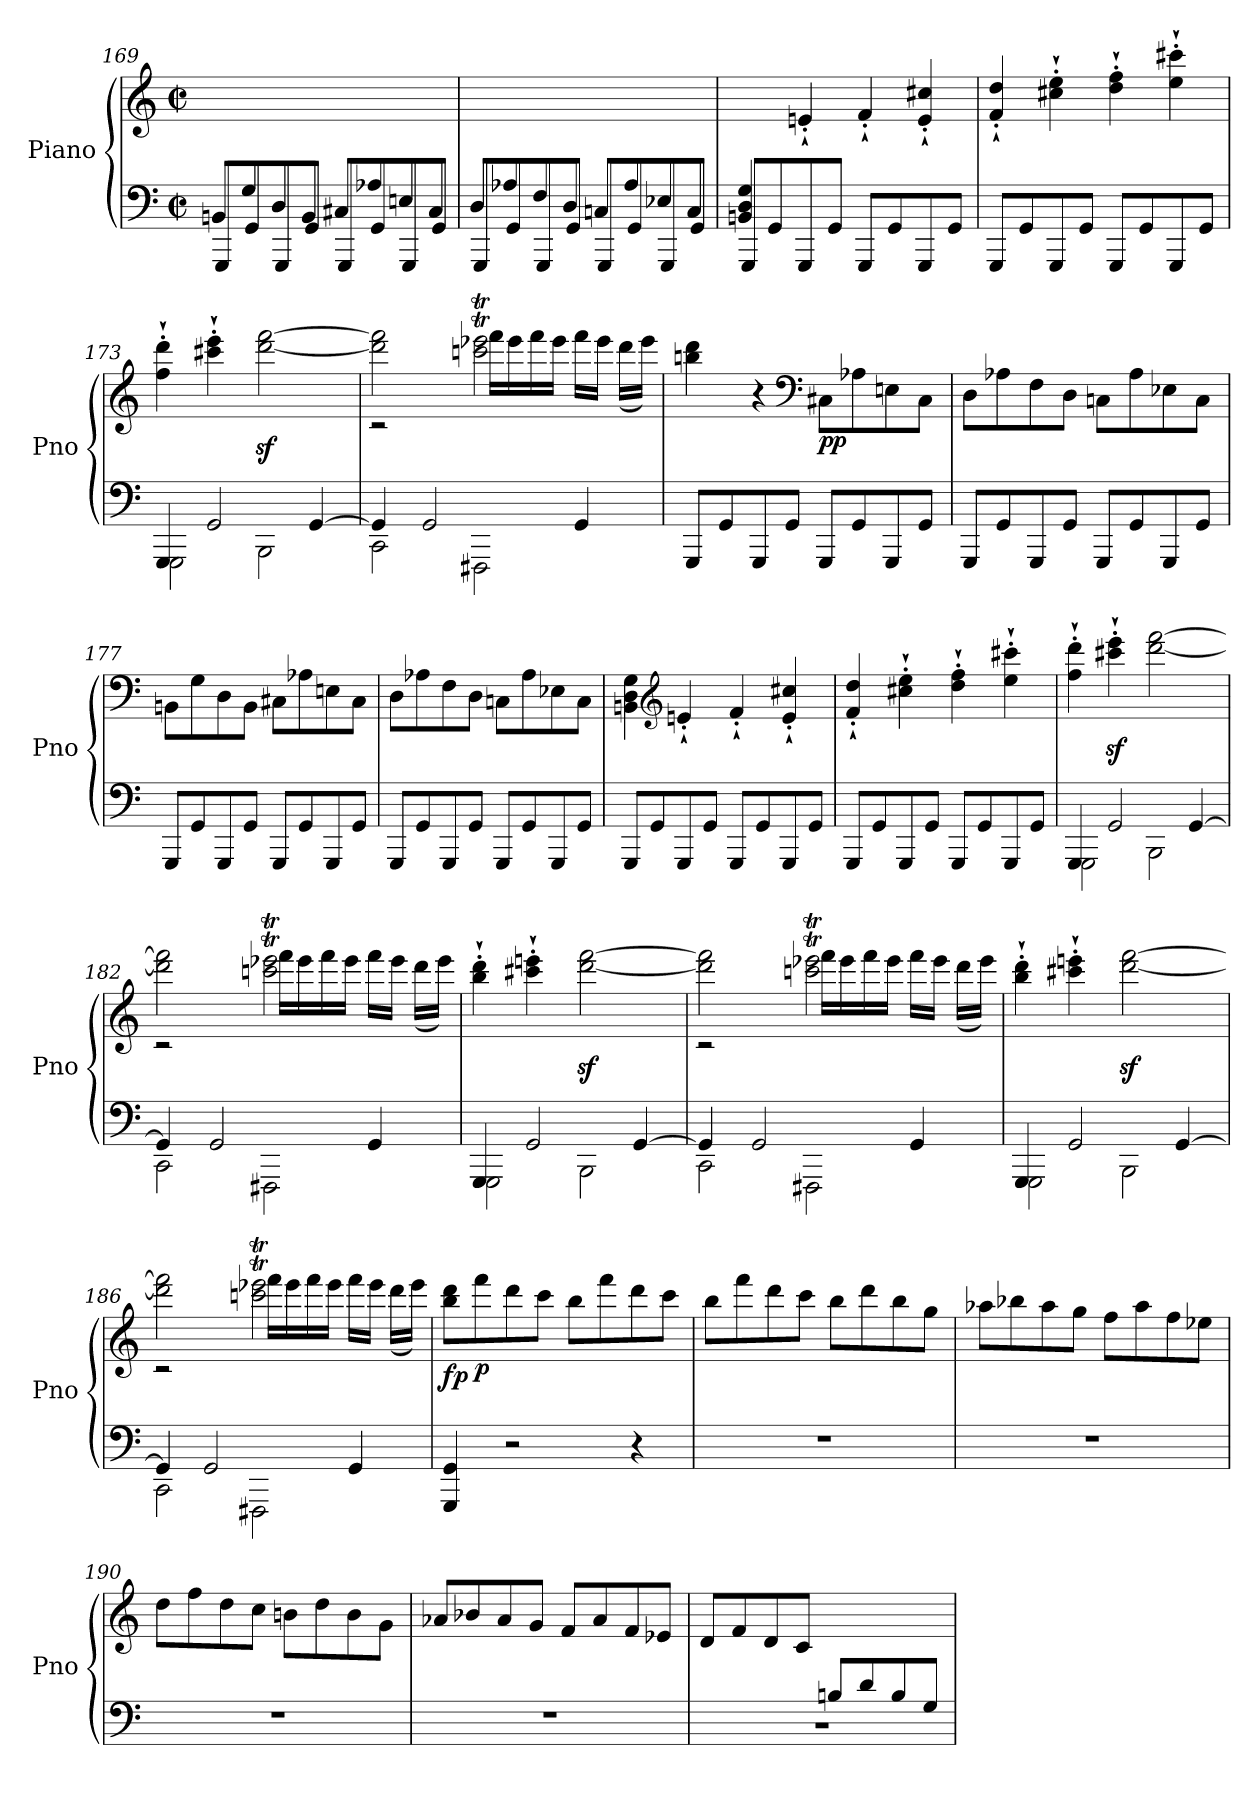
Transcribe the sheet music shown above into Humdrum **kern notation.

**kern	**kern	**dynam
*part1	*part1	*part1
*staff2	*staff1	*staff1/2
*I"Piano	*	*
*I'Pno	*	*
*clefF4	*clefG2	*
*k[]	*k[]	*
*C:	*C:	*
*M2/2	*M2/2	*
*met(c|)	*met(c|)	*
=169	=169	=169
*^	*	*
8BBn/L	8GGG/L	1ryy	.
8G/	8GG/	.	.
8D/	8GGG/	.	.
8BB/J	8GG/J	.	.
8C#X/L	8GGG/L	.	.
8A-X/	8GG/	.	.
8En/	8GGG/	.	.
8C#/J	8GG/J	.	.
=170	=170	=170	=170
8D/L	8GGG/L	1ryy	.
8A-X/	8GG/	.	.
8F/	8GGG/	.	.
8D/J	8GG/J	.	.
8Cn/L	8GGG/L	.	.
8A-/	8GG/	.	.
8E-X/	8GGG/	.	.
8C/J	8GG/J	.	.
!!LO:LB:g=z
=171	=171	=171	=171
4BBn/ 4D/ 4G/	8GGG/L	4ryy	.
.	8GG/	.	.
2.ryy	8GGG/	4en'<`</	.
.	8GG/J	.	.
.	8GGG/L	4f'<`</	.
.	8GG/	.	.
.	8GGG/	4e/'<`< 4cc#X/'<`<	.
.	8GG/J	.	.
*v	*v	*	*
=172	=172	=172
8GGG/L	4f/'<`< 4dd/'<`<	.
8GG/	.	.
8GGG/	4cc#X\'>`> 4ee\'>`>	.
8GG/J	.	.
8GGG/L	4dd\'>`> 4ff\'>`>	.
8GG/	.	.
8GGG/	4ee\'>`> 4ccc#X\'>`>	.
8GG/J	.	.
=173	=173	=173
*^	*	*
4GGG/	2GGG\	4ff\'>`> 4ddd\'>`>	.
2GG/	.	4ccc#X\'>`> 4eee\'>`>	.
.	2BBB\	[2ddd\z< [2fff\z<	.
[>4GG/	.	.	.
=174	=174	=174	=174
*	*	*^	*
4GG/]	2CC\	2ddd\] 2fff\]	2rc	.
2GG/	.	.	.	.
.	2FFF#X\	2cccn\T 2eee-X\T	16fffLL	.
.	.	.	16eee-	.
.	.	.	16fff	.
.	.	.	16eee-JJ	.
4GG/	.	.	16fffLL	.
.	.	.	16eee-JJ	.
.	.	.	(<16ddd\LL	.
.	.	.	16eee-\JJ)	.
*v	*v	*	*	*
*	*v	*v	*
=175	=175	=175
8GGG/L	4bbn\ 4ddd\	.
8GG/	.	.
8GGG/	4r	.
8GG/J	.	.
*	*clefF4	*
!	!	!LO:DY:b
8GGG/L	8C#X\L	pp
8GG/	8A-X\	.
8GGG/	8En\	.
8GG/J	8C#\J	.
!!LO:LB:g=z
=176	=176	=176
8GGG/L	8D\L	.
8GG/	8A-X\	.
8GGG/	8F\	.
8GG/J	8D\J	.
8GGG/L	8Cn\L	.
8GG/	8A-\	.
8GGG/	8E-X\	.
8GG/J	8C\J	.
=177	=177	=177
8GGG/L	8BBn\L	.
8GG/	8G\	.
8GGG/	8D\	.
8GG/J	8BB\J	.
8GGG/L	8C#X\L	.
8GG/	8A-X\	.
8GGG/	8En\	.
8GG/J	8C#\J	.
=178	=178	=178
8GGG/L	8D\L	.
8GG/	8A-X\	.
8GGG/	8F\	.
8GG/J	8D\J	.
8GGG/L	8Cn\L	.
8GG/	8A-\	.
8GGG/	8E-X\	.
8GG/J	8C\J	.
=179	=179	=179
8GGG/L	4BBn\ 4D\ 4G\	.
8GG/	.	.
*	*clefG2	*
8GGG/	4en'<`</	.
8GG/J	.	.
8GGG/L	4f'<`</	.
8GG/	.	.
8GGG/	4e/'<`< 4cc#X/'<`<	.
8GG/J	.	.
!!LO:LB:g=z
=180	=180	=180
8GGG/L	4f/'<`< 4dd/'<`<	.
8GG/	.	.
8GGG/	4cc#X\'>`> 4ee\'>`>	.
8GG/J	.	.
8GGG/L	4dd\'>`> 4ff\'>`>	.
8GG/	.	.
8GGG/	4ee\'>`> 4ccc#X\'>`>	.
8GG/J	.	.
=181	=181	=181
*^	*	*
4GGG/	2GGG\	4ff\'>`> 4ddd\'>`>	.
2GG/	.	4ccc#X\z<'>`> 4eee\z<'>`>	.
.	2BBB\	[2ddd\ [2fff\	.
[>4GG/	.	.	.
=182	=182	=182	=182
*	*	*^	*
4GG/]	2CC\	2ddd\] 2fff\]	2rc	.
2GG/	.	.	.	.
.	2FFF#X\	2cccn\T 2eee-X\T	16fffLL	.
.	.	.	16eee-	.
.	.	.	16fff	.
.	.	.	16eee-JJ	.
4GG/	.	.	16fffLL	.
.	.	.	16eee-JJ	.
.	.	.	(<16ddd\LL	.
.	.	.	16eee-\JJ)	.
*	*	*v	*v	*
=183	=183	=183	=183
4GGG/	2GGG\	4bb\'>`> 4ddd\'>`>	.
2GG/	.	4ccc#X\'>`> 4eeen\'>`>	.
.	2BBB\	[2ddd\z< [2fff\z<	.
[>4GG/	.	.	.
=184	=184	=184	=184
*	*	*^	*
4GG/]	2CC\	2ddd\] 2fff\]	2rc	.
2GG/	.	.	.	.
.	2FFF#X\	2cccn\T 2eee-X\T	16fffLL	.
.	.	.	16eee-	.
.	.	.	16fff	.
.	.	.	16eee-JJ	.
4GG/	.	.	16fffLL	.
.	.	.	16eee-JJ	.
.	.	.	(<16ddd\LL	.
.	.	.	16eee-\JJ)	.
*	*	*v	*v	*
!!LO:LB:g=z
=185	=185	=185	=185
4GGG/	2GGG\	4bb\'>`> 4ddd\'>`>	.
2GG/	.	4ccc#X\'>`> 4eeen\'>`>	.
.	2BBB\	[2ddd\z< [2fff\z<	.
[>4GG/	.	.	.
=186	=186	=186	=186
*	*	*^	*
4GG/]	2CC\	2ddd\] 2fff\]	2rc	.
2GG/	.	.	.	.
.	2FFF#X\	2cccn\T 2eee-X\T	16fffLL	.
.	.	.	16eee-	.
.	.	.	16fff	.
.	.	.	16eee-JJ	.
4GG/	.	.	16fffLL	.
.	.	.	16eee-JJ	.
.	.	.	(<16ddd\LL	.
.	.	.	16eee-\JJ)	.
*v	*v	*	*	*
=187	=187	=187	=187
!	!	!	!LO:DY:b
*	*v	*v	*
4GGG/ 4GG/	8bb\ 8ddd\L	fp
!	!	!LO:DY:b
.	8fff\	p
2r	8ddd\	.
.	8ccc\J	.
.	8bb\L	.
.	8fff\	.
4r	8ddd\	.
.	8ccc\J	.
=188	=188	=188
1r	8bb\L	.
.	8fff\	.
.	8ddd\	.
.	8ccc\J	.
.	8bb\L	.
.	8ddd\	.
.	8bb\	.
.	8gg\J	.
!!LO:PB:g=z
=189	=189	=189
1r	8aa-X\L	.
.	8bb-X\	.
.	8aa-\	.
.	8gg\J	.
.	8ff\L	.
.	8aa-\	.
.	8ff\	.
.	8ee-X\J	.
=190	=190	=190
1r	8dd\L	.
.	8ff\	.
.	8dd\	.
.	8cc\J	.
.	8bn\L	.
.	8dd\	.
.	8b\	.
.	8g\J	.
=191	=191	=191
1r	8a-X/L	.
.	8b-X/	.
.	8a-/	.
.	8g/J	.
.	8f/L	.
.	8a-/	.
.	8f/	.
.	8e-X/J	.
=192	=192	=192
*^	*	*
2ryy	1r	8d/L	.
.	.	8f/	.
.	.	8d/	.
.	.	8c/J	.
8Bn/L	.	2ryy	.
8d/	.	.	.
8B/	.	.	.
8G/J	.	.	.
*v	*v	*	*
=	=	=
*-	*-	*-
